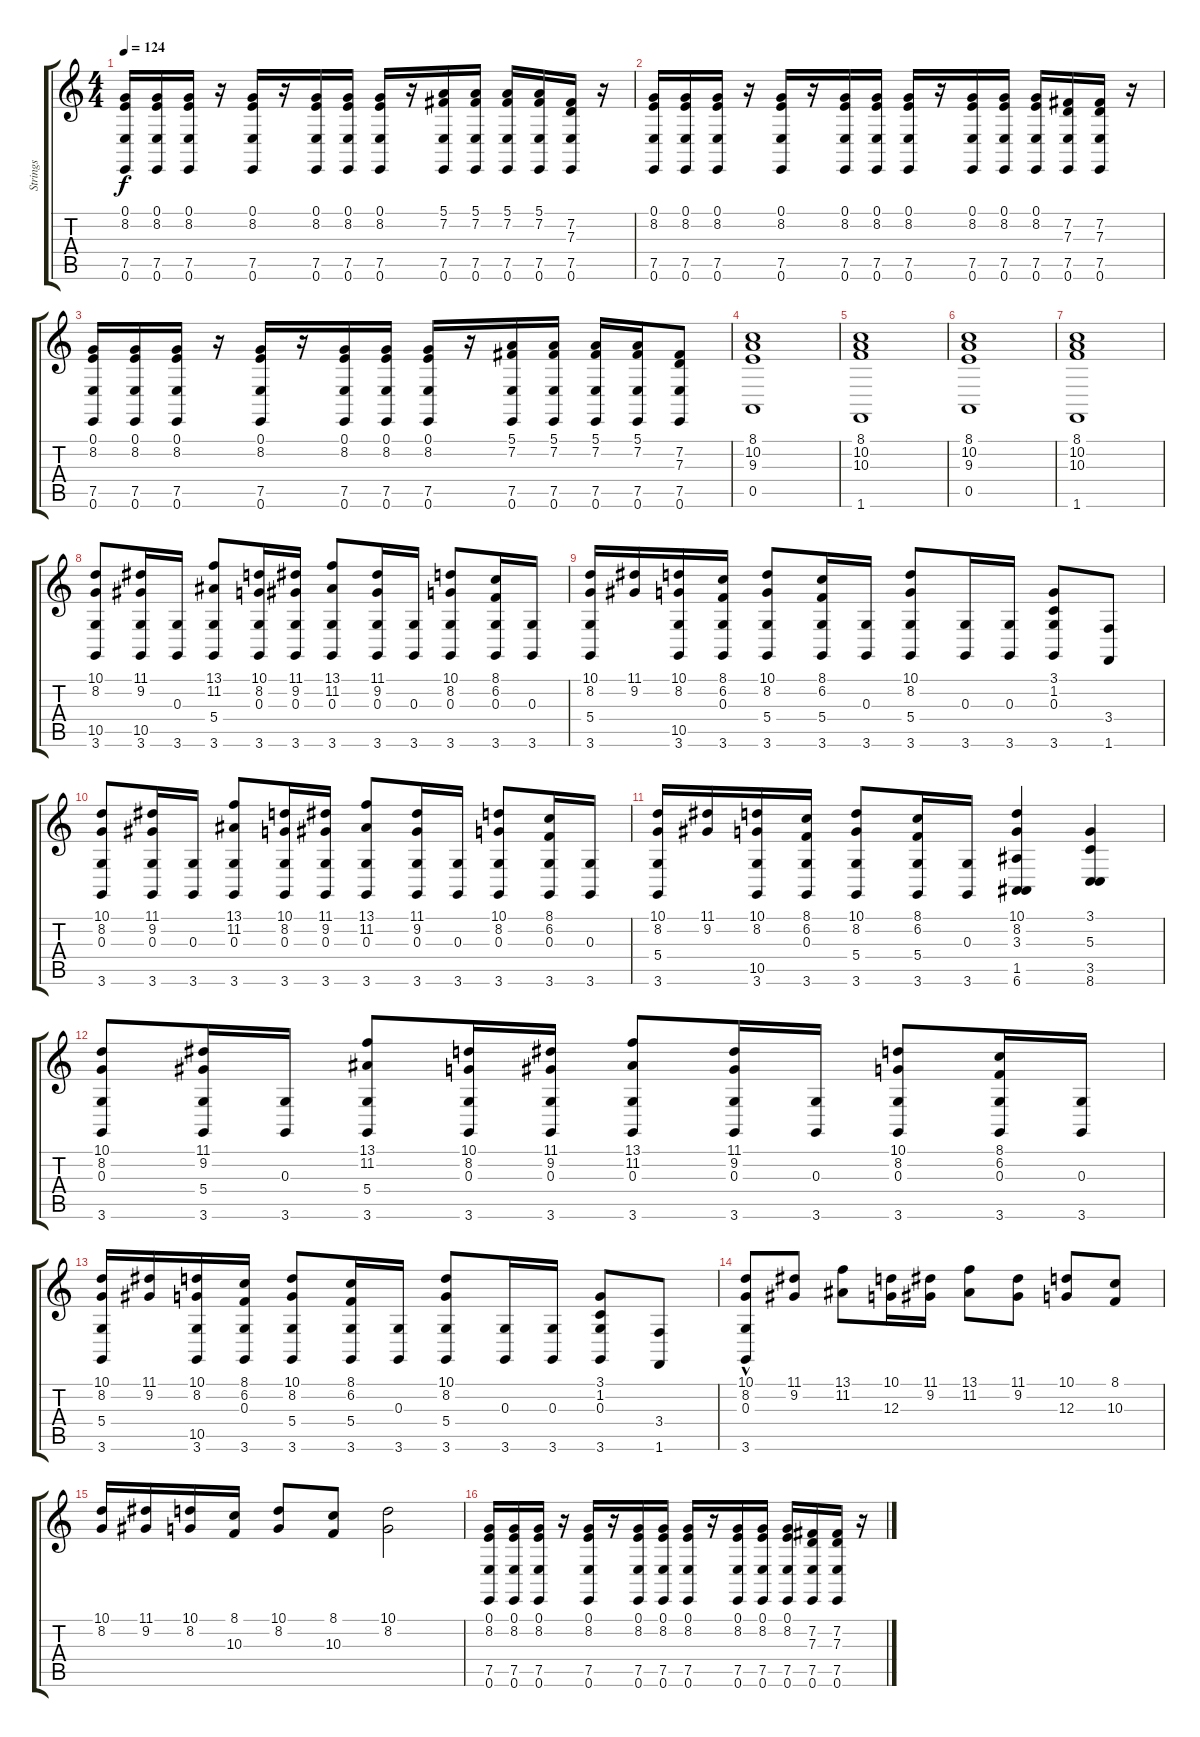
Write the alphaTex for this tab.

\track ("Strings" "Strings") {instrument stringensemble1}
\staff {score tabs}
\tuning (E4 B3 G3 D3 A2 E2) {hide}
\ts (4 4)
\tempo 124
\clef g2
\ks c
(0.1 8.2 7.5 0.6).16{dy f} (0.1 8.2 7.5 0.6).16 (0.1 8.2 7.5 0.6).16 r.16 (0.1 8.2 7.5 0.6).16 r.16 (0.1 8.2 7.5 0.6).16 (0.1 8.2 7.5 0.6).16 (0.1 8.2 7.5 0.6).16 r.16 (5.1 7.2 7.5 0.6).16 (5.1 7.2 7.5 0.6).16 (5.1 7.2 7.5 0.6).16 (5.1 7.2 7.5 0.6).16 (7.2 7.3 7.5 0.6).16 r.16 |
(0.1 8.2 7.5 0.6).16 (0.1 8.2 7.5 0.6).16 (0.1 8.2 7.5 0.6).16 r.16 (0.1 8.2 7.5 0.6).16 r.16 (0.1 8.2 7.5 0.6).16 (0.1 8.2 7.5 0.6).16 (0.1 8.2 7.5 0.6).16 r.16 (0.1 8.2 7.5 0.6).16 (0.1 8.2 7.5 0.6).16 (0.1 8.2 7.5 0.6).16 (7.2 7.3 7.5 0.6).16 (7.2 7.3 7.5 0.6).16 r.16 |
(0.1 8.2 7.5 0.6).16 (0.1 8.2 7.5 0.6).16 (0.1 8.2 7.5 0.6).16 r.16 (0.1 8.2 7.5 0.6).16 r.16 (0.1 8.2 7.5 0.6).16 (0.1 8.2 7.5 0.6).16 (0.1 8.2 7.5 0.6).16 r.16 (5.1 7.2 7.5 0.6).16 (5.1 7.2 7.5 0.6).16 (5.1 7.2 7.5 0.6).16 (5.1 7.2 7.5 0.6).16 (7.2 7.3 7.5 0.6).8 |
(8.1 10.2 9.3 0.5).1 |
(8.1 10.2 10.3 1.6).1 |
(8.1 10.2 9.3 0.5).1 |
(8.1 10.2 10.3 1.6).1 |
(10.1 8.2 10.5 3.6).8 (11.1 9.2 10.5 3.6).16 (0.3 3.6).16 (13.1 11.2 5.4 3.6).8 (10.1 8.2 0.3 3.6).16 (11.1 9.2 0.3 3.6).16 (13.1 11.2 0.3 3.6).8 (11.1 9.2 0.3 3.6).16 (0.3 3.6).16 (10.1 8.2 0.3 3.6).8 (8.1 6.2 0.3 3.6).16 (0.3 3.6).16 |
(10.1 8.2 5.4 3.6).16 (11.1 9.2).16 (10.1 8.2 10.5 3.6).16 (8.1 6.2 0.3 3.6).16 (10.1 8.2 5.4 3.6).8 (8.1 6.2 5.4 3.6).16 (0.3 3.6).16 (10.1 8.2 5.4 3.6).8 (0.3 3.6).16 (0.3 3.6).16 (3.1 1.2 0.3 3.6).8 (3.4 1.6).8 |
(10.1 8.2 0.3 3.6).8 (11.1 9.2 0.3 3.6).16 (0.3 3.6).16 (13.1 11.2 0.3 3.6).8 (10.1 8.2 0.3 3.6).16 (11.1 9.2 0.3 3.6).16 (13.1 11.2 0.3 3.6).8 (11.1 9.2 0.3 3.6).16 (0.3 3.6).16 (10.1 8.2 0.3 3.6).8 (8.1 6.2 0.3 3.6).16 (0.3 3.6).16 |
(10.1 8.2 5.4 3.6).16 (11.1 9.2).16 (10.1 8.2 10.5 3.6).16 (8.1 6.2 0.3 3.6).16 (10.1 8.2 5.4 3.6).8 (8.1 6.2 5.4 3.6).16 (0.3 3.6).16 (10.1 8.2 3.3 1.5 6.6).4 (3.1 5.3 3.5 8.6).4 |
(10.1 8.2 0.3 3.6).8 (11.1 9.2 5.4 3.6).16 (0.3 3.6).16 (13.1 11.2 5.4 3.6).8 (10.1 8.2 0.3 3.6).16 (11.1 9.2 0.3 3.6).16 (13.1 11.2 0.3 3.6).8 (11.1 9.2 0.3 3.6).16 (0.3 3.6).16 (10.1 8.2 0.3 3.6).8 (8.1 6.2 0.3 3.6).16 (0.3 3.6).16 |
(10.1 8.2 5.4 3.6).16 (11.1 9.2).16 (10.1 8.2 10.5 3.6).16 (8.1 6.2 0.3 3.6).16 (10.1 8.2 5.4 3.6).8 (8.1 6.2 5.4 3.6).16 (0.3 3.6).16 (10.1 8.2 5.4 3.6).8 (0.3 3.6).16 (0.3 3.6).16 (3.1 1.2 0.3 3.6).8 (3.4 1.6).8 |
(10.1 8.2 0.3{hac} 3.6{hac}).8 (11.1 9.2).8 (13.1 11.2).8 (10.1 12.3).16 (11.1 9.2).16 (13.1 11.2).8 (11.1 9.2).8 (10.1 12.3).8 (8.1 10.3).8 |
(10.1 8.2).16 (11.1 9.2).16 (10.1 8.2).16 (8.1 10.3).16 (10.1 8.2).8 (8.1 10.3).8 (10.1 8.2).2 |
(0.1 8.2 7.5 0.6).16 (0.1 8.2 7.5 0.6).16 (0.1 8.2 7.5 0.6).16 r.16 (0.1 8.2 7.5 0.6).16 r.16 (0.1 8.2 7.5 0.6).16 (0.1 8.2 7.5 0.6).16 (0.1 8.2 7.5 0.6).16 r.16 (0.1 8.2 7.5 0.6).16 (0.1 8.2 7.5 0.6).16 (0.1 8.2 7.5 0.6).16 (7.2 7.3 7.5 0.6).16 (7.2 7.3 7.5 0.6).16 r.16
